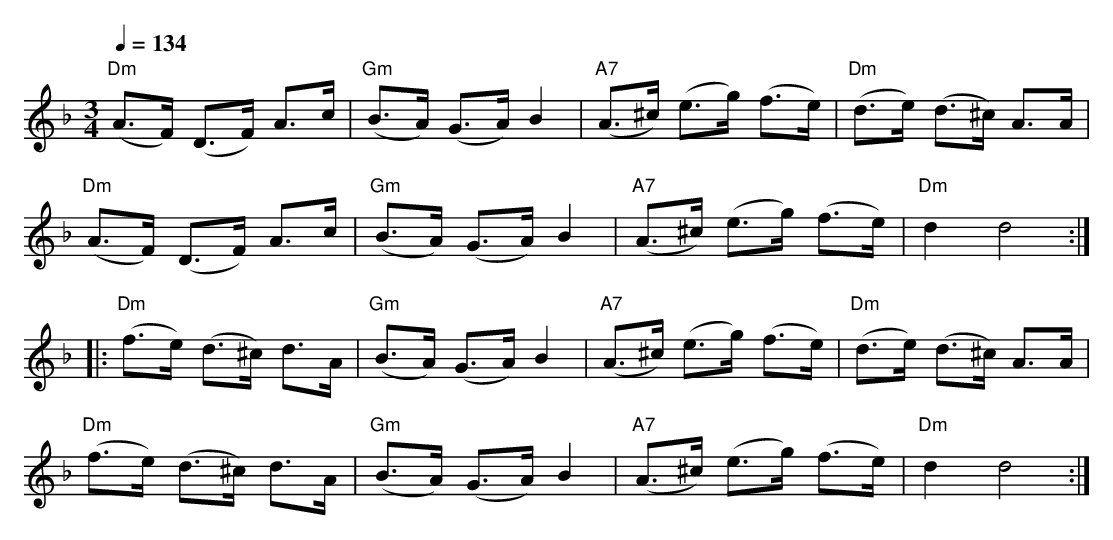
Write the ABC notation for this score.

X:1b
M:3/4
L:1/8
Q:1/4=134
K:Dm
"Dm"(A>F) (D>F) A>c|"Gm"(B>A) (G>A) B2|"A7"(A>^c) (e>g) (f>e)|"Dm"(d>e) (d>^c) A>A|!
"Dm"(A>F) (D>F) A>c|"Gm"(B>A) (G>A) B2|"A7"(A>^c) (e>g) (f>e)|"Dm"d2 d4::!
"Dm"(f>e) (d>^c) d>A|"Gm"(B>A) (G>A) B2|"A7"(A>^c) (e>g) (f>e)|"Dm"(d>e) (d>^c) A>A|!
"Dm"(f>e) (d>^c) d>A|"Gm"(B>A) (G>A) B2|"A7"(A>^c) (e>g) (f>e)|"Dm"d2 d4:|}
